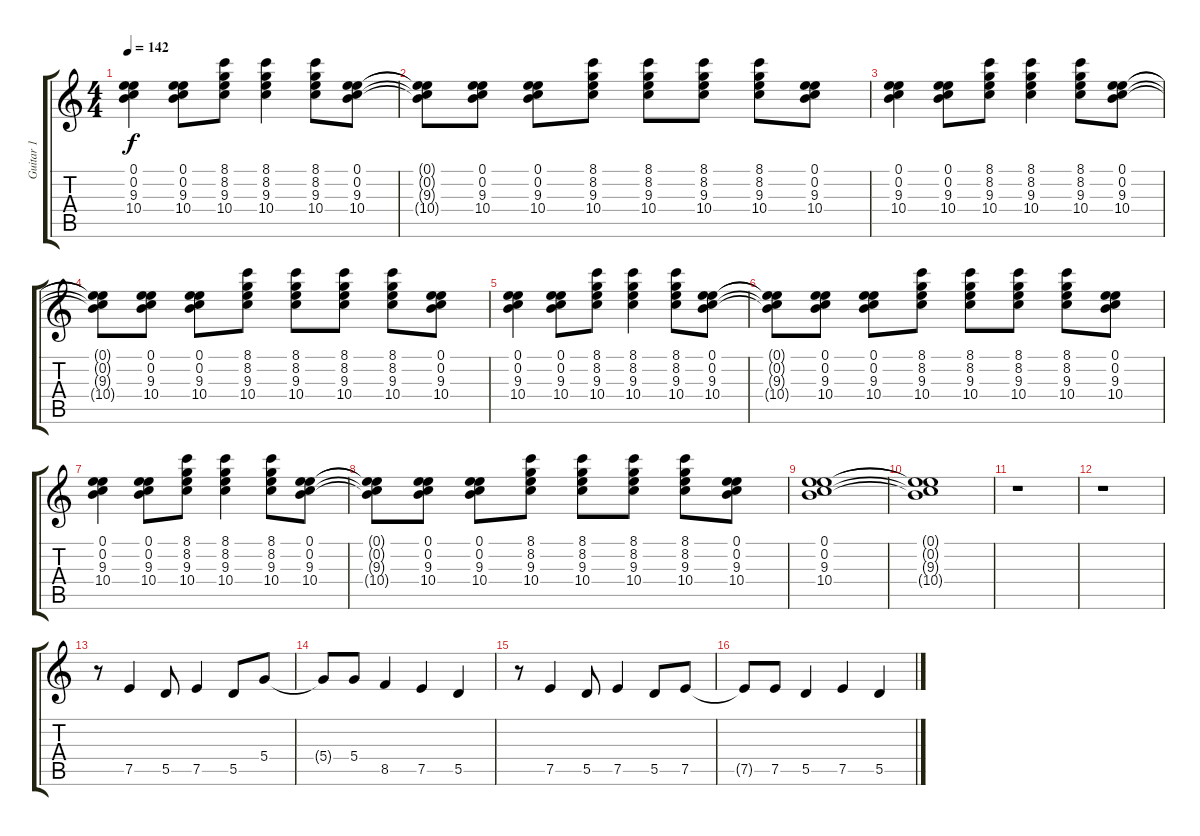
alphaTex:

\track ("Guitar 1" "Guitar 1") {instrument overdrivenguitar}
\staff {score tabs}
\tuning (E4 B3 G3 D3 A2 E2) {hide}
\ts (4 4)
\tempo 142
\clef g2
\ks c
(0.1 0.2 9.3 10.4).4{dy f} (0.1 0.2 9.3 10.4).8 (8.1 8.2 9.3 10.4).8 (8.1 8.2 9.3 10.4).4 (8.1 8.2 9.3 10.4).8 (0.1 0.2 9.3 10.4).8 |
(0.1{t} 0.2{t} 9.3{t} 10.4{t}).8 (0.1 0.2 9.3 10.4).8 (0.1 0.2 9.3 10.4).8 (8.1 8.2 9.3 10.4).8 (8.1 8.2 9.3 10.4).8 (8.1 8.2 9.3 10.4).8 (8.1 8.2 9.3 10.4).8 (0.1 0.2 9.3 10.4).8 |
(0.1 0.2 9.3 10.4).4 (0.1 0.2 9.3 10.4).8 (8.1 8.2 9.3 10.4).8 (8.1 8.2 9.3 10.4).4 (8.1 8.2 9.3 10.4).8 (0.1 0.2 9.3 10.4).8 |
(0.1{t} 0.2{t} 9.3{t} 10.4{t}).8 (0.1 0.2 9.3 10.4).8 (0.1 0.2 9.3 10.4).8 (8.1 8.2 9.3 10.4).8 (8.1 8.2 9.3 10.4).8 (8.1 8.2 9.3 10.4).8 (8.1 8.2 9.3 10.4).8 (0.1 0.2 9.3 10.4).8 |
(0.1 0.2 9.3 10.4).4 (0.1 0.2 9.3 10.4).8 (8.1 8.2 9.3 10.4).8 (8.1 8.2 9.3 10.4).4 (8.1 8.2 9.3 10.4).8 (0.1 0.2 9.3 10.4).8 |
(0.1{t} 0.2{t} 9.3{t} 10.4{t}).8 (0.1 0.2 9.3 10.4).8 (0.1 0.2 9.3 10.4).8 (8.1 8.2 9.3 10.4).8 (8.1 8.2 9.3 10.4).8 (8.1 8.2 9.3 10.4).8 (8.1 8.2 9.3 10.4).8 (0.1 0.2 9.3 10.4).8 |
(0.1 0.2 9.3 10.4).4 (0.1 0.2 9.3 10.4).8 (8.1 8.2 9.3 10.4).8 (8.1 8.2 9.3 10.4).4 (8.1 8.2 9.3 10.4).8 (0.1 0.2 9.3 10.4).8 |
(0.1{t} 0.2{t} 9.3{t} 10.4{t}).8 (0.1 0.2 9.3 10.4).8 (0.1 0.2 9.3 10.4).8 (8.1 8.2 9.3 10.4).8 (8.1 8.2 9.3 10.4).8 (8.1 8.2 9.3 10.4).8 (8.1 8.2 9.3 10.4).8 (0.1 0.2 9.3 10.4).8 |
(0.1 0.2 9.3 10.4).1 |
(0.1{t} 0.2{t} 9.3{t} 10.4{t}).1 |
r.1 |
r.1 |
r.8 7.5.4 5.5.8 7.5.4 5.5.8 5.4.8 |
5.4{t}.8 5.4.8 8.5.4 7.5.4 5.5.4 |
r.8 7.5.4 5.5.8 7.5.4 5.5.8 7.5.8 |
7.5{t}.8 7.5.8 5.5.4 7.5.4 5.5.4
